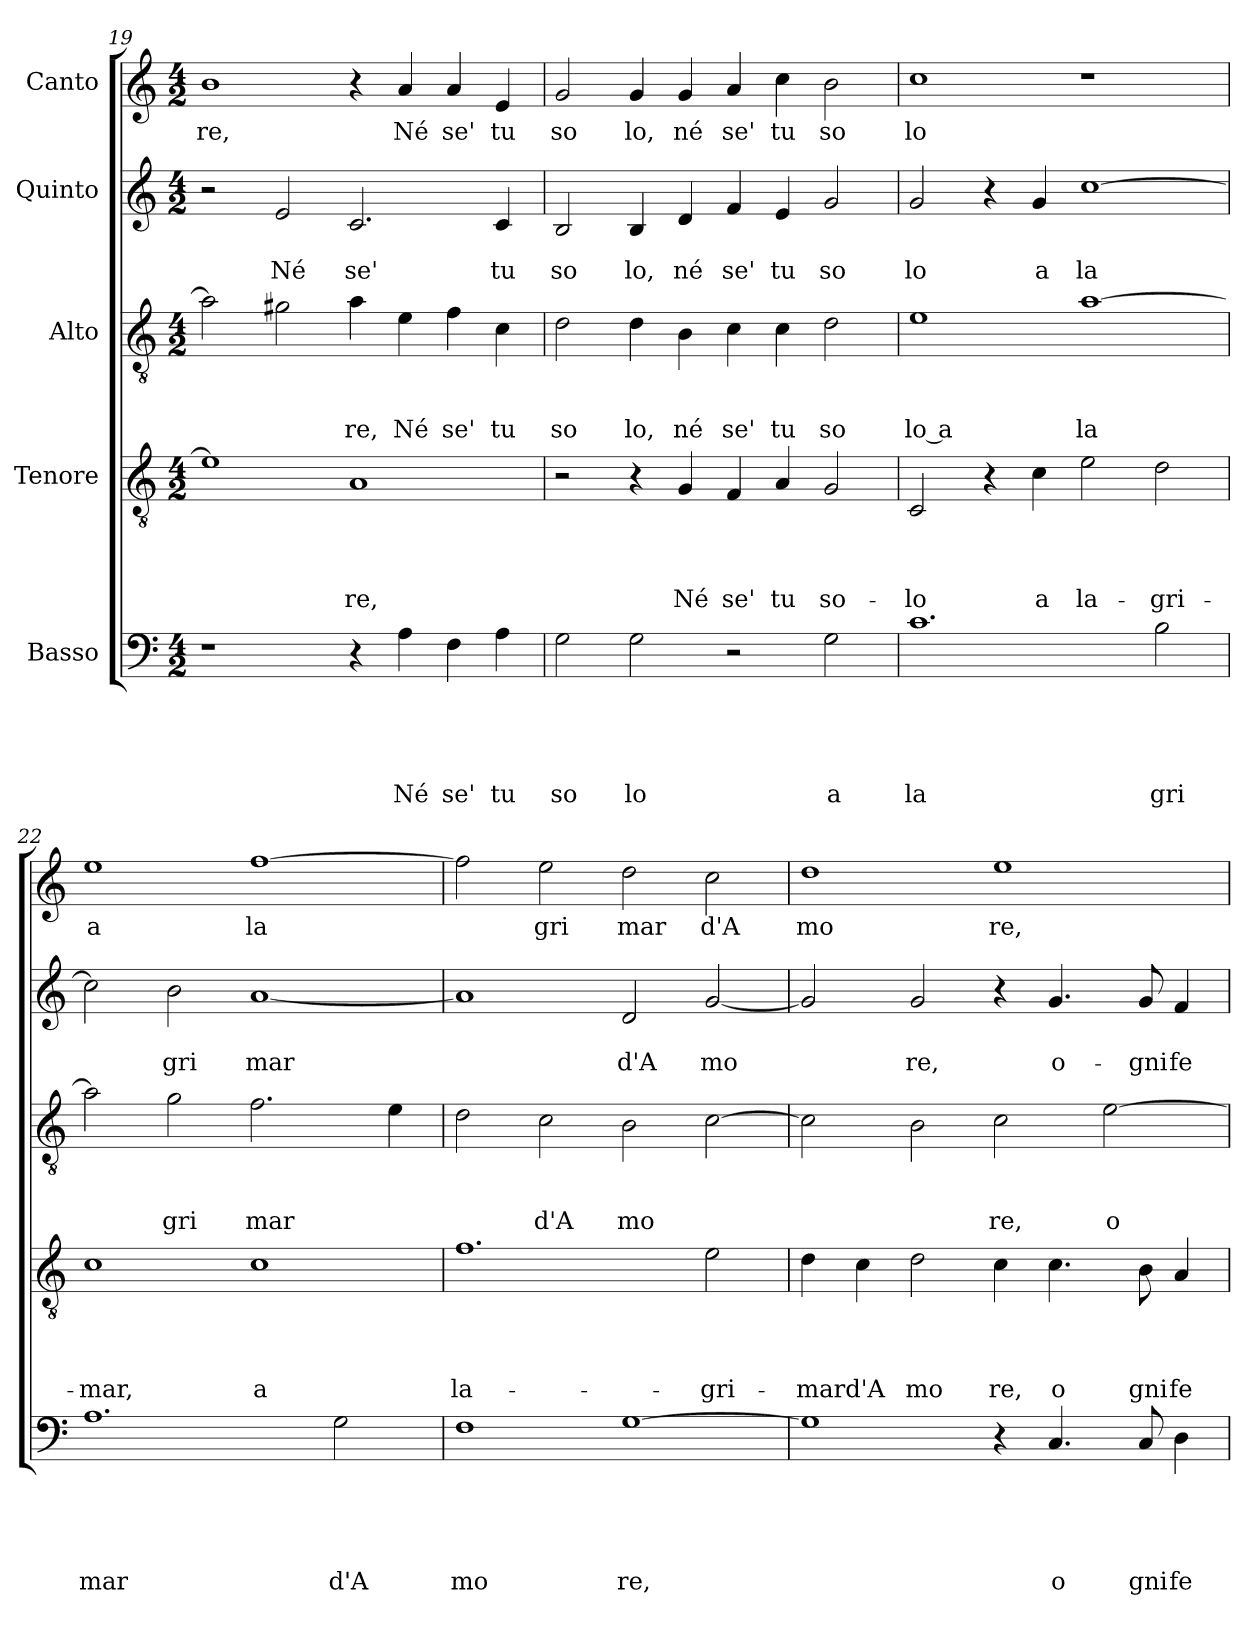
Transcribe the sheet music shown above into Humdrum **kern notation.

**kern	**text	**text	**text	**text	**text	**kern	**text	**text	**text	**text	**kern	**text	**text	**text	**kern	**text	**text	**kern	**text
*part5	*part5	*part5	*part5	*part5	*part5	*part4	*part4	*part4	*part4	*part4	*part3	*part3	*part3	*part3	*part2	*part2	*part2	*part1	*part1
*staff5	*staff5	*staff5	*staff5	*staff5	*staff5	*staff4	*staff4	*staff4	*staff4	*staff4	*staff3	*staff3	*staff3	*staff3	*staff2	*staff2	*staff2	*staff1	*staff1
*I"Basso	*	*	*	*	*	*I"Tenore	*	*	*	*	*I"Alto	*	*	*	*I"Quinto	*	*	*I"Canto	*
*clefF4	*	*	*	*	*	*clefGv2	*	*	*	*	*clefGv2	*	*	*	*clefG2	*	*	*clefG2	*
*k[]	*	*	*	*	*	*k[]	*	*	*	*	*k[]	*	*	*	*k[]	*	*	*k[]	*
*C:	*	*	*	*	*	*C:	*	*	*	*	*C:	*	*	*	*C:	*	*	*C:	*
*M4/2	*	*	*	*	*	*M4/2	*	*	*	*	*M4/2	*	*	*	*M4/2	*	*	*M4/2	*
=19	=19	=19	=19	=19	=19	=19	=19	=19	=19	=19	=19	=19	=19	=19	=19	=19	=19	=19	=19
!	!	!	!	!	!	!	!	!	!	!	!	!	!	!	!	!	!	!	!LO:LY:b
1r	.	.	.	.	.	1e]	.	.	.	.	2a\]	.	.	.	2r	.	.	1b	re,
!	!	!	!	!	!	!	!	!	!	!	!	!	!	!	!	!	!LO:LY:b	!	!
.	.	.	.	.	.	.	.	.	.	.	2g#X\	.	.	.	2e/	.	Né	.	.
!	!	!	!	!	!	!	!	!	!	!LO:LY:b	!	!	!	!LO:LY:b	!	!	!LO:LY:b	!	!
4r	.	.	.	.	.	1A	.	.	.	-re,	4a\	.	.	re,	2.c/	.	se'	4r	.
!	!	!	!	!	!LO:LY:b	!	!	!	!	!	!	!	!	!LO:LY:b	!	!	!	!	!LO:LY:b
4A\	.	.	.	.	Né	.	.	.	.	.	4e\	.	.	Né	.	.	.	4a/	Né
!	!	!	!	!	!LO:LY:b	!	!	!	!	!	!	!	!	!LO:LY:b	!	!	!	!	!LO:LY:b
4F\	.	.	.	.	se'	.	.	.	.	.	4f\	.	.	se'	.	.	.	4a/	se'
!	!	!	!	!	!LO:LY:b	!	!	!	!	!	!	!	!	!LO:LY:b	!	!	!LO:LY:b	!	!LO:LY:b
4A\	.	.	.	.	tu	.	.	.	.	.	4c\	.	.	tu	4c/	.	tu	4e/	tu
=20	=20	=20	=20	=20	=20	=20	=20	=20	=20	=20	=20	=20	=20	=20	=20	=20	=20	=20	=20
!	!	!	!	!	!LO:LY:b	!	!	!	!	!	!	!	!	!LO:LY:b	!	!	!LO:LY:b	!	!LO:LY:b
2G\	.	.	.	.	so	2r	.	.	.	.	2d\	.	.	so	2B/	.	so	2g/	so
!	!	!	!	!	!LO:LY:b	!	!	!	!	!	!	!	!	!LO:LY:b	!	!	!LO:LY:b	!	!LO:LY:b
2G\	.	.	.	.	lo	4r	.	.	.	.	4d\	.	.	lo,	4B/	.	lo,	4g/	lo,
!	!	!	!	!	!	!	!	!	!	!LO:LY:b	!	!	!	!LO:LY:b	!	!	!LO:LY:b	!	!LO:LY:b
.	.	.	.	.	.	4G/	.	.	.	Né	4B\	.	.	né	4d/	.	né	4g/	né
!	!	!	!	!	!	!	!	!	!	!LO:LY:b	!	!	!	!LO:LY:b	!	!	!LO:LY:b	!	!LO:LY:b
2r	.	.	.	.	.	4F/	.	.	.	se'	4c\	.	.	se'	4f/	.	se'	4a/	se'
!	!	!	!	!	!	!	!	!	!	!LO:LY:b	!	!	!	!LO:LY:b	!	!	!LO:LY:b	!	!LO:LY:b
.	.	.	.	.	.	4A/	.	.	.	tu	4c\	.	.	tu	4e/	.	tu	4cc\	tu
!	!	!	!	!	!LO:LY:b	!	!	!	!	!LO:LY:b	!	!	!	!LO:LY:b	!	!	!LO:LY:b	!	!LO:LY:b
2G\	.	.	.	.	a	2G/	.	.	.	so-	2d\	.	.	so	2g/	.	so	2b\	so
=21	=21	=21	=21	=21	=21	=21	=21	=21	=21	=21	=21	=21	=21	=21	=21	=21	=21	=21	=21
!	!	!	!	!	!LO:LY:b	!	!	!	!	!LO:LY:b	!	!	!	!LO:LY:b:rj	!	!	!LO:LY:b	!	!LO:LY:b
1.c	.	.	.	.	la	2C/	.	.	.	-lo	1e	.	.	lo a	2g/	.	lo	1cc	lo
.	.	.	.	.	.	4r	.	.	.	.	.	.	.	.	4r	.	.	.	.
!	!	!	!	!	!	!	!	!	!	!LO:LY:b	!	!	!	!	!	!	!LO:LY:b	!	!
.	.	.	.	.	.	4c\	.	.	.	a	.	.	.	.	4g/	.	a	.	.
!	!	!	!	!	!	!	!	!	!	!LO:LY:b	!	!	!	!LO:LY:b	!	!	!LO:LY:b	!	!
.	.	.	.	.	.	2e\	.	.	.	la-	[>1a	.	.	la	[>1cc	.	la	1r	.
!	!	!	!	!	!LO:LY:b	!	!	!	!	!LO:LY:b	!	!	!	!	!	!	!	!	!
2B\	.	.	.	.	gri	2d\	.	.	.	-gri-	.	.	.	.	.	.	.	.	.
=22	=22	=22	=22	=22	=22	=22	=22	=22	=22	=22	=22	=22	=22	=22	=22	=22	=22	=22	=22
!	!	!	!	!	!LO:LY:b	!	!	!	!	!LO:LY:b	!	!	!	!	!	!	!	!	!LO:LY:b
1.A	.	.	.	.	mar	1c	.	.	.	-mar,	2a\]	.	.	.	2cc\]	.	.	1ee	a
!	!	!	!	!	!	!	!	!	!	!	!	!	!	!LO:LY:b	!	!	!LO:LY:b	!	!
.	.	.	.	.	.	.	.	.	.	.	2g\	.	.	gri	2b\	.	gri	.	.
!	!	!	!	!	!	!	!	!	!	!LO:LY:b	!	!	!	!LO:LY:b	!	!	!LO:LY:b	!	!LO:LY:b
.	.	.	.	.	.	1c	.	.	.	a	2.f\	.	.	mar	[<1a	.	mar	[>1ff	la
!	!	!	!	!	!LO:LY:b	!	!	!	!	!	!	!	!	!	!	!	!	!	!
2G\	.	.	.	.	d'A	.	.	.	.	.	.	.	.	.	.	.	.	.	.
.	.	.	.	.	.	.	.	.	.	.	4e\	.	.	.	.	.	.	.	.
=23	=23	=23	=23	=23	=23	=23	=23	=23	=23	=23	=23	=23	=23	=23	=23	=23	=23	=23	=23
!	!	!	!	!	!LO:LY:b	!	!	!	!	!LO:LY:b	!	!	!	!	!	!	!	!	!
1F	.	.	.	.	mo	1.f	.	.	.	la-	2d\	.	.	.	1a]	.	.	2ff\]	.
!	!	!	!	!	!	!	!	!	!	!	!	!	!	!LO:LY:b	!	!	!	!	!LO:LY:b
.	.	.	.	.	.	.	.	.	.	.	2c\	.	.	d'A	.	.	.	2ee\	gri
!	!	!	!	!	!LO:LY:b	!	!	!	!	!	!	!	!	!LO:LY:b	!	!	!LO:LY:b	!	!LO:LY:b
[<1G	.	.	.	.	re,	.	.	.	.	.	2B\	.	.	mo	2d/	.	d'A	2dd\	mar
!	!	!	!	!	!	!	!	!	!	!LO:LY:b	!	!	!	!	!	!	!LO:LY:b	!	!LO:LY:b
.	.	.	.	.	.	2e\	.	.	.	-gri-	[<2c\	.	.	.	[<2g/	.	mo	2cc\	d'A
!!LO:LB:g=z
=24	=24	=24	=24	=24	=24	=24	=24	=24	=24	=24	=24	=24	=24	=24	=24	=24	=24	=24	=24
!	!	!	!	!	!	!	!	!	!	!LO:LY:b	!	!	!	!	!	!	!	!	!LO:LY:b
1G]	.	.	.	.	.	4d\	.	.	.	-mard'A	2c\]	.	.	.	2g/]	.	.	1dd	mo
.	.	.	.	.	.	4c\	.	.	.	.	.	.	.	.	.	.	.	.	.
!	!	!	!	!	!	!	!	!	!	!LO:LY:b	!	!	!	!	!	!	!LO:LY:b	!	!
.	.	.	.	.	.	2d\	.	.	.	mo	2B\	.	.	.	2g/	.	re,	.	.
!	!	!	!	!	!	!	!	!	!	!LO:LY:b	!	!	!	!LO:LY:b	!	!	!	!	!LO:LY:b
4r	.	.	.	.	.	4c\	.	.	.	re,	2c\	.	.	re,	4r	.	.	1ee	re,
!	!	!	!	!	!LO:LY:b	!	!	!	!	!LO:LY:b	!	!	!	!	!	!	!LO:LY:b	!	!
4.C/	.	.	.	.	o	4.c\	.	.	.	o	.	.	.	.	4.g/	.	o-	.	.
!	!	!	!	!	!	!	!	!	!	!	!	!	!	!LO:LY:b	!	!	!	!	!
.	.	.	.	.	.	.	.	.	.	.	[>2e\	.	.	o-	.	.	.	.	.
!	!	!	!	!	!LO:LY:b	!	!	!	!	!LO:LY:b	!	!	!	!	!	!	!LO:LY:b	!	!
8C/	.	.	.	.	gni	8B\	.	.	.	gni	.	.	.	.	8g/	.	-gni	.	.
!	!	!	!	!	!LO:LY:b	!	!	!	!	!LO:LY:b	!	!	!	!	!	!	!LO:LY:b	!	!
4D\	.	.	.	.	fe	4A/	.	.	.	fe	.	.	.	.	4f/	.	fe-	.	.
=	=	=	=	=	=	=	=	=	=	=	=	=	=	=	=	=	=	=	=
*-	*-	*-	*-	*-	*-	*-	*-	*-	*-	*-	*-	*-	*-	*-	*-	*-	*-	*-	*-
